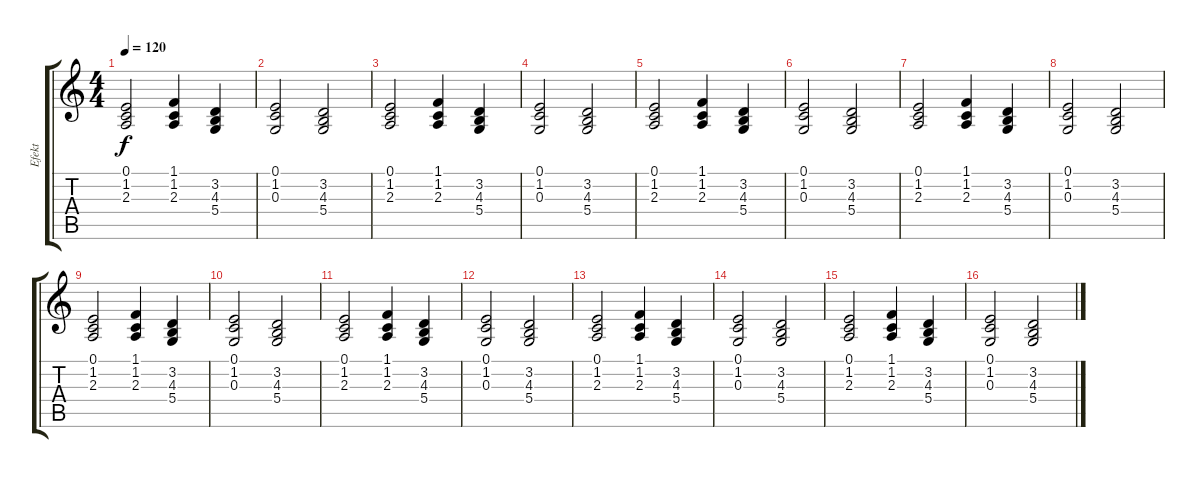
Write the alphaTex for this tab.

\track ("Efekt" "Efekt") {instrument synthstrings1}
\staff {score tabs}
\tuning (E4 B3 G3 D3 A2 E2) {hide}
\ts (4 4)
\tempo 120
\clef g2
\ks c
(0.1 1.2 2.3).2{dy f} (1.1 1.2 2.3).4 (3.2 4.3 5.4).4 |
(0.1 1.2 0.3).2 (3.2 4.3 5.4).2 |
(0.1 1.2 2.3).2 (1.1 1.2 2.3).4 (3.2 4.3 5.4).4 |
(0.1 1.2 0.3).2 (3.2 4.3 5.4).2 |
(0.1 1.2 2.3).2 (1.1 1.2 2.3).4 (3.2 4.3 5.4).4 |
(0.1 1.2 0.3).2 (3.2 4.3 5.4).2 |
(0.1 1.2 2.3).2 (1.1 1.2 2.3).4 (3.2 4.3 5.4).4 |
(0.1 1.2 0.3).2 (3.2 4.3 5.4).2 |
(0.1 1.2 2.3).2 (1.1 1.2 2.3).4 (3.2 4.3 5.4).4 |
(0.1 1.2 0.3).2 (3.2 4.3 5.4).2 |
(0.1 1.2 2.3).2 (1.1 1.2 2.3).4 (3.2 4.3 5.4).4 |
(0.1 1.2 0.3).2 (3.2 4.3 5.4).2 |
(0.1 1.2 2.3).2 (1.1 1.2 2.3).4 (3.2 4.3 5.4).4 |
(0.1 1.2 0.3).2 (3.2 4.3 5.4).2 |
(0.1 1.2 2.3).2 (1.1 1.2 2.3).4 (3.2 4.3 5.4).4 |
(0.1 1.2 0.3).2 (3.2 4.3 5.4).2
